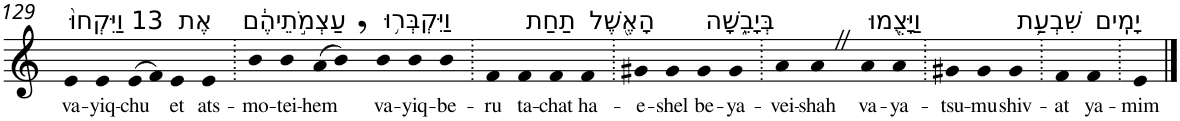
**kern	**text
*part1	*part1
*staff1	*staff1
*I"Piano	*
*I'Pno	*
!!LO:PB:g=z
*clefG2	*
*k[]	*
=129	=129
!LO:TX:a:t=13 וַיִּקְחוּ֙	!
!	!LO:LY:b
4e	va-
!	!LO:LY:b
4e	-yiq-
!	!LO:LY:b
(>8e	-chu
8f)	.
!LO:TX:a:t=אֶת	!
!	!LO:LY:b
4e	et
!LO:TX:a:t=עַצְמֹ֣תֵיהֶ֔ם	!
!	!LO:LY:b
4e	ats-
=130.	=130.
!	!LO:LY:b
4b	-mo-
!	!LO:LY:b
4b	-tei-
!	!LO:LY:b
(>8a	-hem
8b,)	.
!LO:TX:a:t=וַיִּקְבְּר֥וּ	!
!	!LO:LY:b
4b	va-
!	!LO:LY:b
4b	-yiq-
!	!LO:LY:b
4b	-be-
=131.	=131.
!	!LO:LY:b
4f	-ru
!LO:TX:a:t=תַחַת	!
!	!LO:LY:b
4f	ta-
!	!LO:LY:b
4f	-chat
!LO:TX:a:t=הָאֶ֖שֶׁל	!
!	!LO:LY:b
4f	ha-
=132.	=132.
!	!LO:LY:b
4g#X	-e-
!	!LO:LY:b
4g#	-shel
!LO:TX:a:t=בְּיָבֵ֑שָׁה	!
!	!LO:LY:b
4g#	be-
!	!LO:LY:b
4g#	-ya-
=133.	=133.
!	!LO:LY:b
4a	-vei-
!	!LO:LY:b
4aZ	-shah
!LO:TX:a:t=וַיָּצֻ֖מוּ	!
!	!LO:LY:b
4a	va-
!	!LO:LY:b
4a	-ya-
=134.	=134.
!	!LO:LY:b
4g#X	-tsu-
!	!LO:LY:b
4g#	-mu
!LO:TX:a:t=שִׁבְעַ֥ת	!
!	!LO:LY:b
4g#	shiv-
=135.	=135.
!	!LO:LY:b
4f	-at
!LO:TX:a:t=יָמִֽים	!
!	!LO:LY:b
4f	ya-
=136.	=136.
!	!LO:LY:b
4e	-mim
==	==
*-	*-
